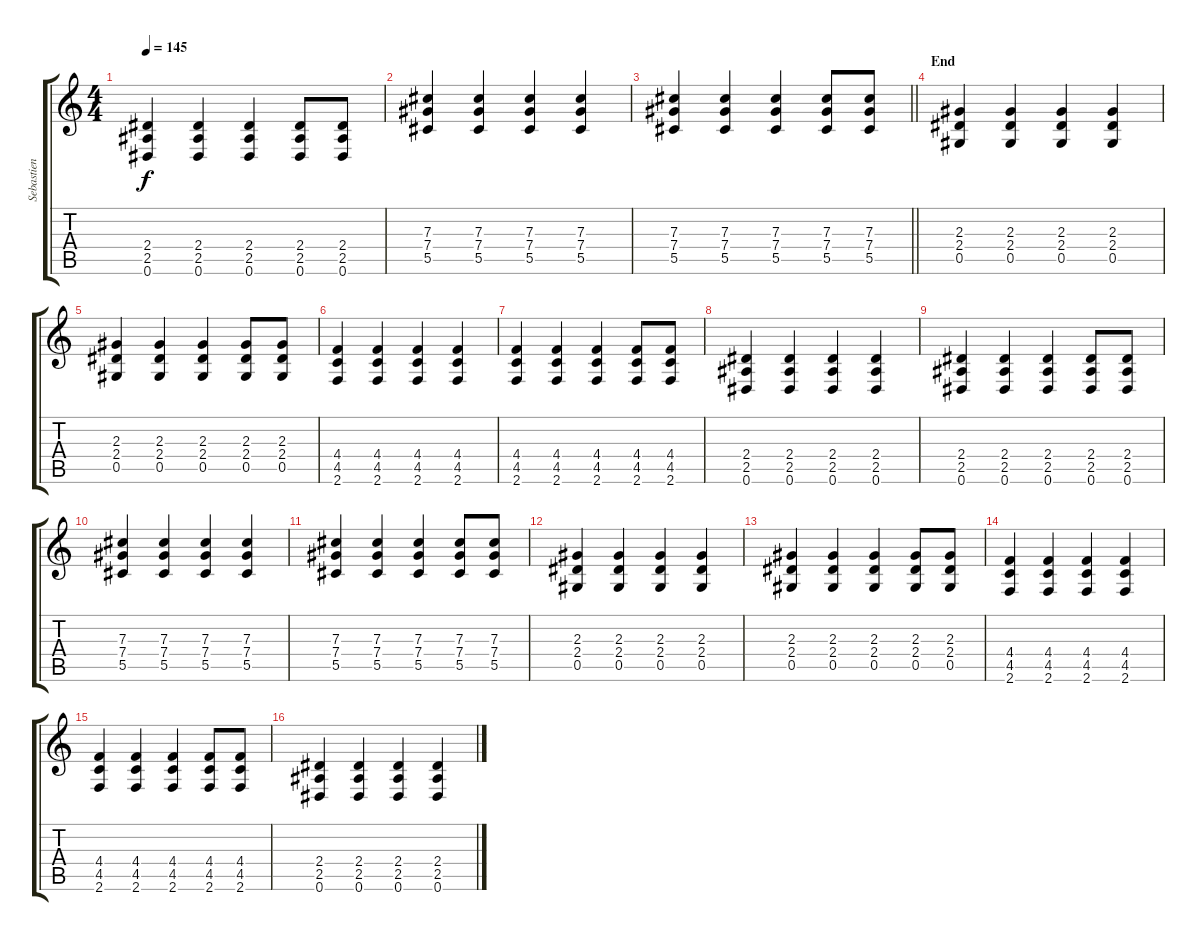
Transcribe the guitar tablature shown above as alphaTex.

\track ("Sebastien" "Sebastien") {instrument overdrivenguitar}
\staff {score tabs}
\tuning (Eb4 Bb3 Gb3 Db3 Ab2 Eb2) {hide}
\ts (4 4)
\tempo 145
\clef g2
\ks c
(2.4 2.5 0.6).4{dy f} (2.4 2.5 0.6).4 (2.4 2.5 0.6).4 (2.4 2.5 0.6).8 (2.4 2.5 0.6).8 |
(7.3 7.4 5.5).4 (7.3 7.4 5.5).4 (7.3 7.4 5.5).4 (7.3 7.4 5.5).4 |
\barLineRight lightlight
(7.3 7.4 5.5).4 (7.3 7.4 5.5).4 (7.3 7.4 5.5).4 (7.3 7.4 5.5).8 (7.3 7.4 5.5).8 |
\section ("" "End")
(2.3 2.4 0.5).4 (2.3 2.4 0.5).4 (2.3 2.4 0.5).4 (2.3 2.4 0.5).4 |
(2.3 2.4 0.5).4 (2.3 2.4 0.5).4 (2.3 2.4 0.5).4 (2.3 2.4 0.5).8 (2.3 2.4 0.5).8 |
(4.4 4.5 2.6).4 (4.4 4.5 2.6).4 (4.4 4.5 2.6).4 (4.4 4.5 2.6).4 |
(4.4 4.5 2.6).4 (4.4 4.5 2.6).4 (4.4 4.5 2.6).4 (4.4 4.5 2.6).8 (4.4 4.5 2.6).8 |
(2.4 2.5 0.6).4 (2.4 2.5 0.6).4 (2.4 2.5 0.6).4 (2.4 2.5 0.6).4 |
(2.4 2.5 0.6).4 (2.4 2.5 0.6).4 (2.4 2.5 0.6).4 (2.4 2.5 0.6).8 (2.4 2.5 0.6).8 |
(7.3 7.4 5.5).4 (7.3 7.4 5.5).4 (7.3 7.4 5.5).4 (7.3 7.4 5.5).4 |
(7.3 7.4 5.5).4 (7.3 7.4 5.5).4 (7.3 7.4 5.5).4 (7.3 7.4 5.5).8 (7.3 7.4 5.5).8 |
(2.3 2.4 0.5).4 (2.3 2.4 0.5).4 (2.3 2.4 0.5).4 (2.3 2.4 0.5).4 |
(2.3 2.4 0.5).4 (2.3 2.4 0.5).4 (2.3 2.4 0.5).4 (2.3 2.4 0.5).8 (2.3 2.4 0.5).8 |
(4.4 4.5 2.6).4 (4.4 4.5 2.6).4 (4.4 4.5 2.6).4 (4.4 4.5 2.6).4 |
(4.4 4.5 2.6).4 (4.4 4.5 2.6).4 (4.4 4.5 2.6).4 (4.4 4.5 2.6).8 (4.4 4.5 2.6).8 |
(2.4 2.5 0.6).4 (2.4 2.5 0.6).4 (2.4 2.5 0.6).4 (2.4 2.5 0.6).4
